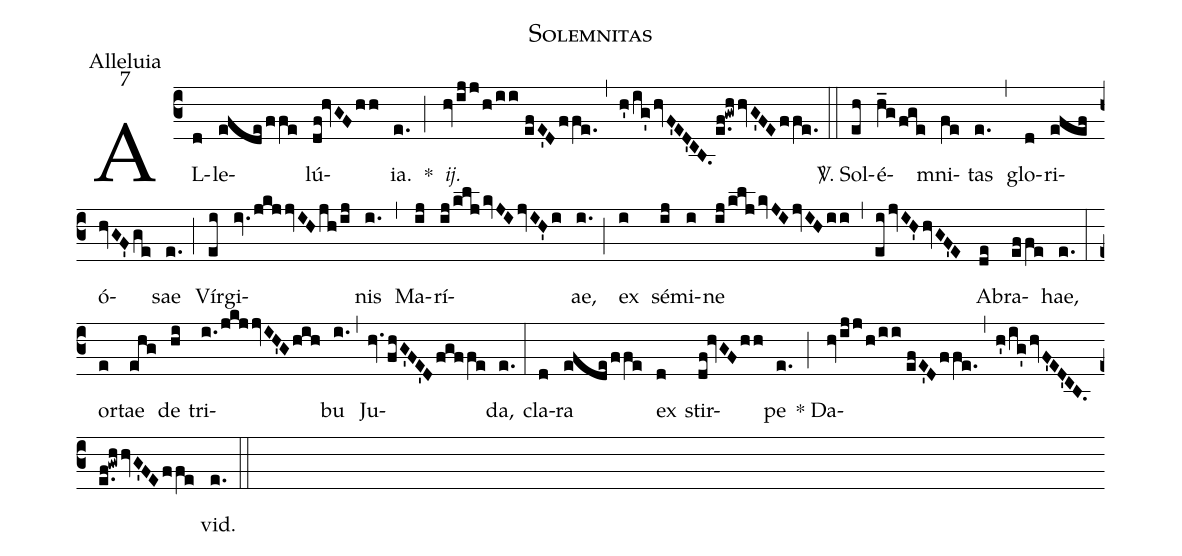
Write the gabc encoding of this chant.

name:Solemnitas;
office-part:Alleluia;
mode:7;
%%
(c3) AL(d)le(efdeffe)lú(df!hvGFhh){ia}.(e.) *(;) <i>ij.</i>(hvijj/h/ii//efE'Dffe.) (,) (h'/ig'hvF'ED'C[ull:0]B.e.f!gwhhvG'FEffe.) (::) <sp>V/</sp>. Sol(eh)é(h_gfge)mni(fe)tas(e.) (,) glo(d)ri(efef)ó(hvGF'ge)sae(e.) (;) Vír(ei)gi(iv.jkj/!jvIHjh/ij)nis(i.) (,) Ma(ij)rí(ij/kljkvJIjvIH'i)ae,(i.) (;) ex(i) sé(ij)mi(i)ne(ij/kljkvJIjvIHii) (,) (eijvIH'hvGF'E) A(de)bra(effe)hae,(e.) (:) or(e)tae(ehg) de(hi) tri(i./jkjjvIH'Ghih)bu(i.) (,) Ju(hv.fhG'FE'Dfgffe)da,(e.) (:) cla(d)ra(efdeffe) ex(d) stir(df!hvGFhh)pe(e.) (;) * Da(hvijj/h/ii//efE'Dffe.)(,)(h'/ig'hvF'ED'C[ull:0]B.e.f!gwhhvG'FEffe)vid.(e.) (::)
